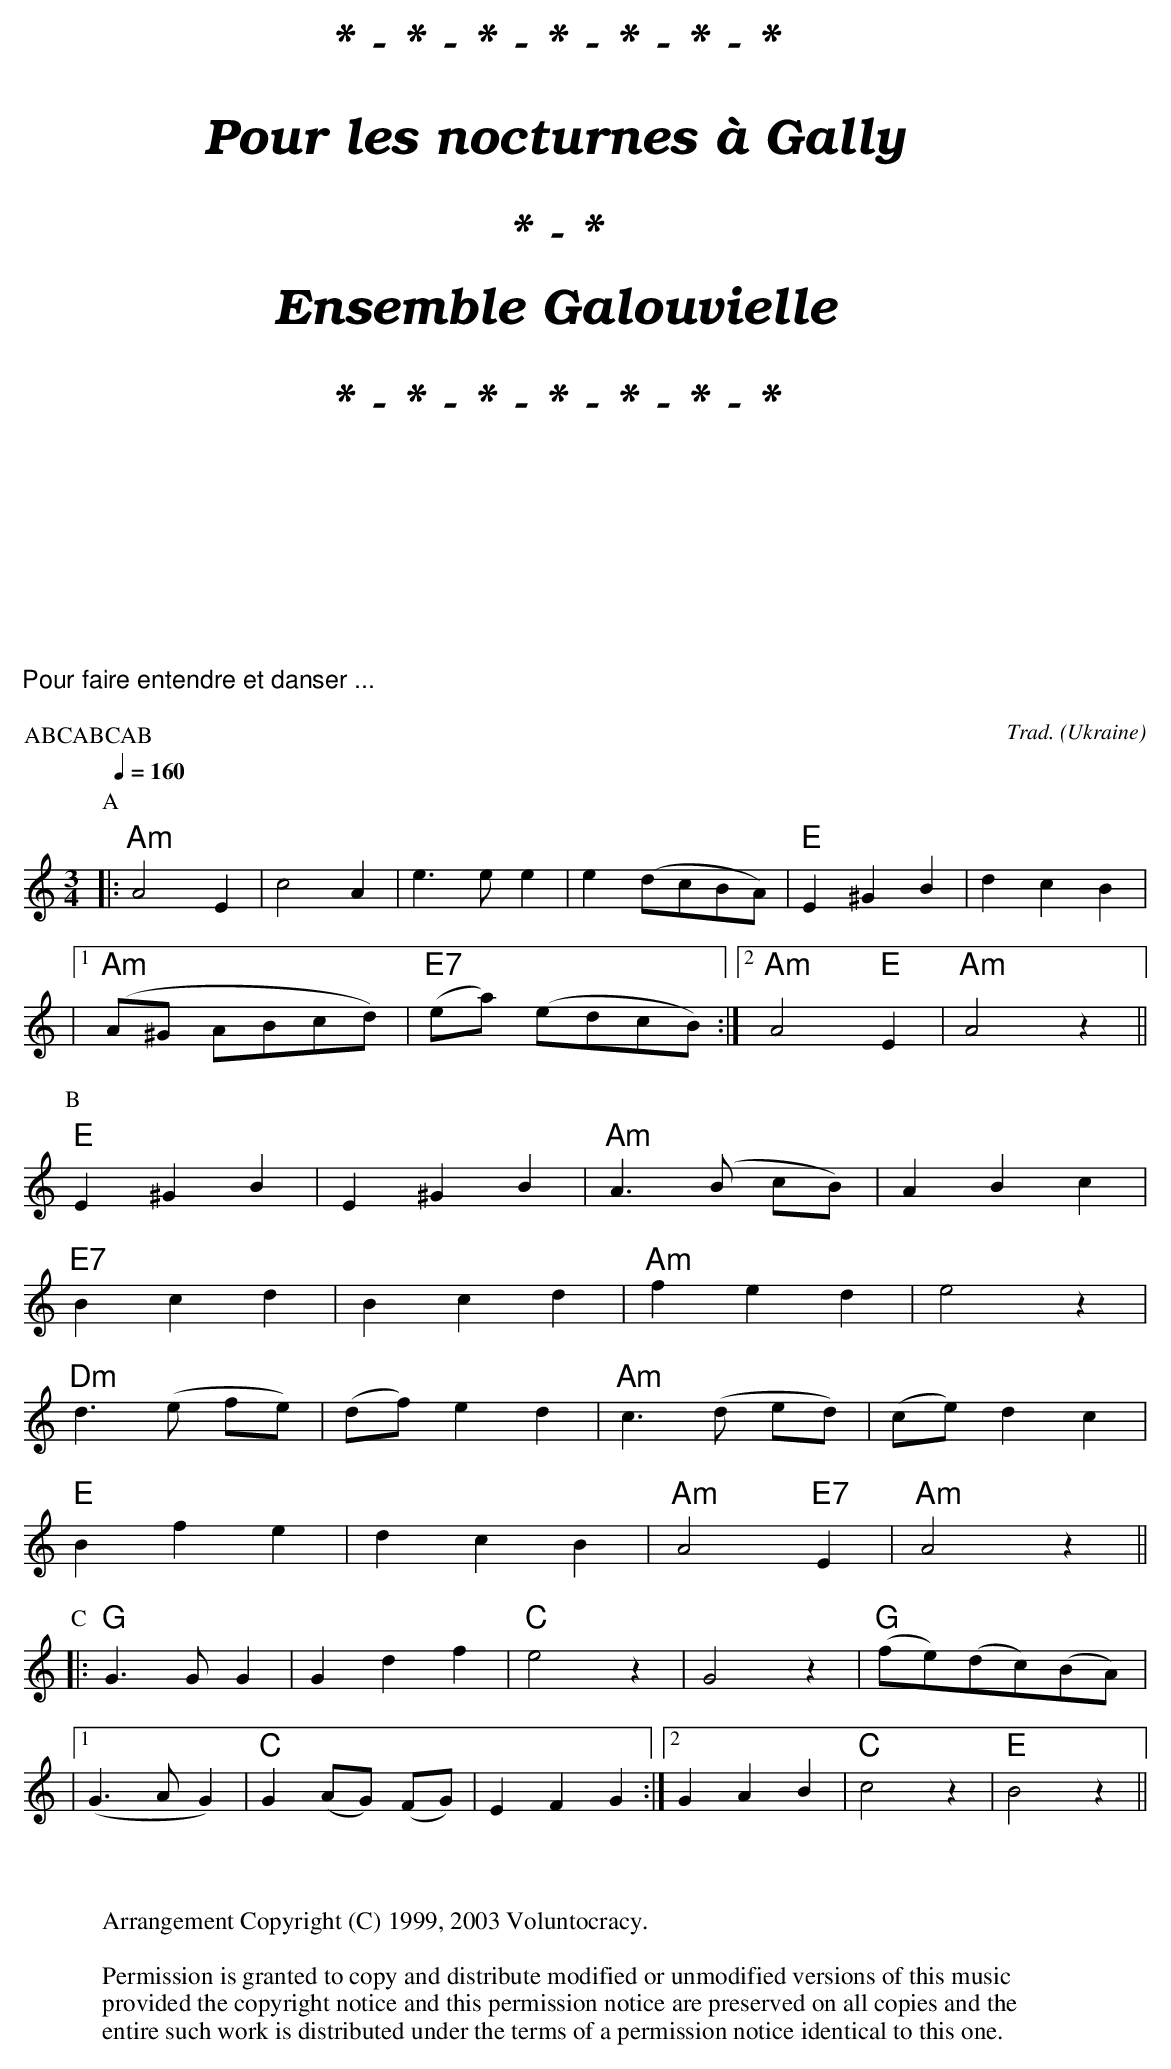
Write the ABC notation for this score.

X:1
T:Valse ukrainienne
O:Ukraine
C:Trad.
P:ABCABCAB
Q:1/4=160
M:3/4
L:1/4
K:Am
P:A
|: "Am"A2 E | c2 A | e>e e | e (d/c/B/A/) | "E"E ^G B | d c B |
|1 "Am"(A/^G/ A/B/c/d/) | "E7"(e/a/) (e/d/c/B/) :|2 "Am"A2 "E"E | "Am"A2z ||
P:B
"E"E ^G B | E ^G B | "Am"A>(B c/B/) | A B c |
"E7"B c d | B c d | "Am" f e d | e2 z |
"Dm" d>(e f/e/) | (d/f/) e d | "Am" c>(d e/d/) | (c/e/) d c |
"E"B f e | d c B | "Am"A2 "E7"E | "Am"A2z ||
P:C
K:C
|: "G"G>G G | G d f | "C"e2z | G2z | "G"(f/e/)(d/c/)(B/A/) |
|1 (G>A G) | "C"G (A/G/) (F/G/) | E F G :|2 G A B | "C"c2 z | "E"B2 z\
||
W:
W:
W:Arrangement Copyright (C) 1999, 2003 Voluntocracy.
W:
W:Permission is granted to copy and distribute modified or unmodified versions of this music
W:provided the copyright notice and this permission notice are preserved on all copies and the
W:entire such work is distributed under the terms of a permission notice identical to this one.
